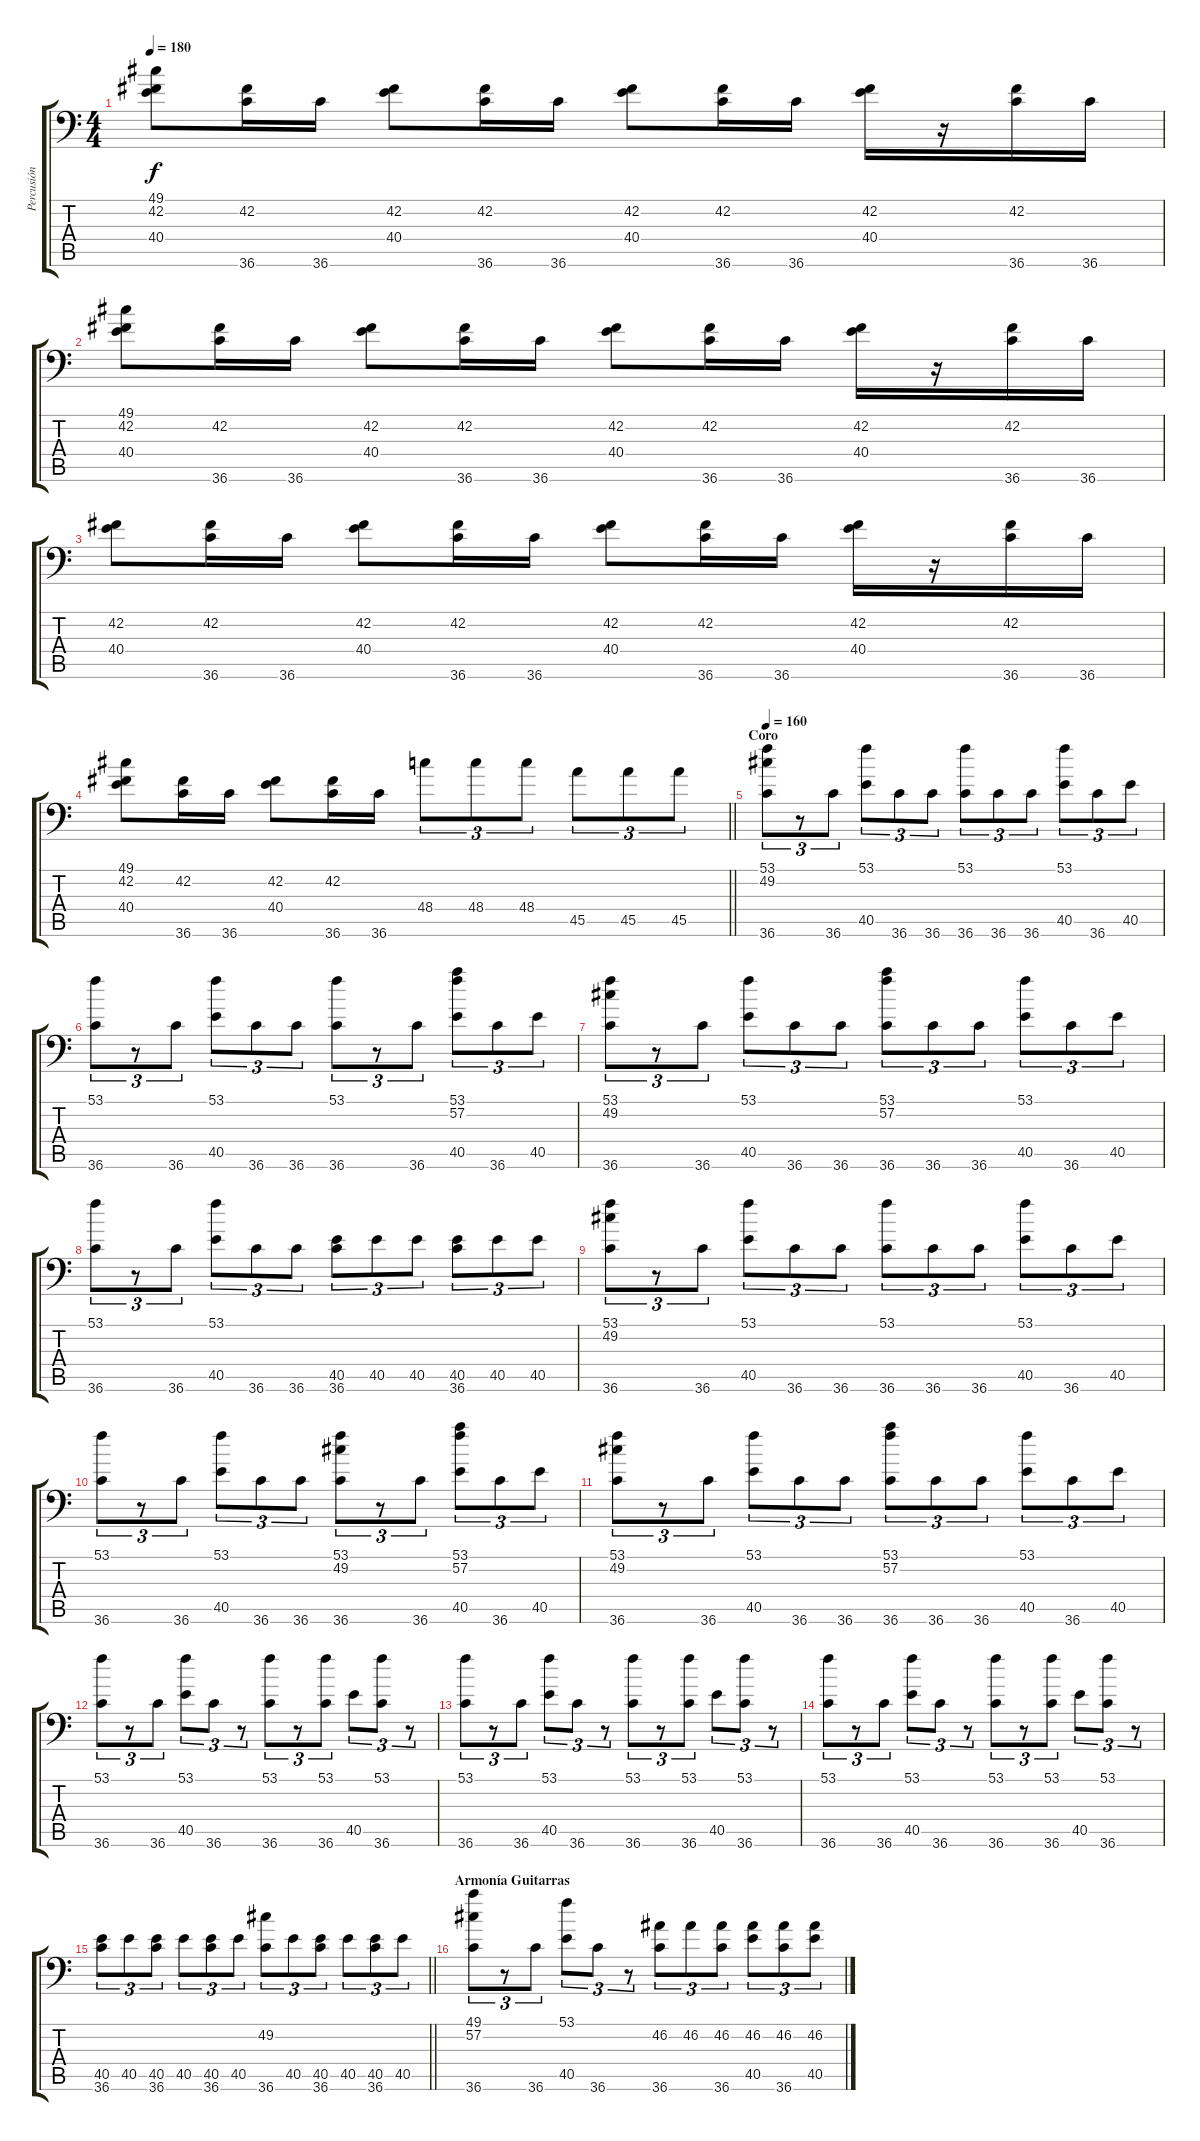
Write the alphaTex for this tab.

\track ("Percusión" "Percusión") {instrument tinklebell}
\staff {score tabs}
\tuning (C-1 C-1 C-1 C-1 C-1 C-1) {hide}
\ts (4 4)
\tempo 180
\clef f4
\ks c
(49.1 42.2 40.4).8{dy f} (42.2 36.6).16 36.6.16 (42.2 40.4).8 (42.2 36.6).16 36.6.16 (42.2 40.4).8 (42.2 36.6).16 36.6.16 (42.2 40.4).16 r.16 (42.2 36.6).16 36.6.16 |
(49.1 42.2 40.4).8 (42.2 36.6).16 36.6.16 (42.2 40.4).8 (42.2 36.6).16 36.6.16 (42.2 40.4).8 (42.2 36.6).16 36.6.16 (42.2 40.4).16 r.16 (42.2 36.6).16 36.6.16 |
(42.2 40.4).8 (42.2 36.6).16 36.6.16 (42.2 40.4).8 (42.2 36.6).16 36.6.16 (42.2 40.4).8 (42.2 36.6).16 36.6.16 (42.2 40.4).16 r.16 (42.2 36.6).16 36.6.16 |
\barLineRight lightlight
(49.1 42.2 40.4).8 (42.2 36.6).16 36.6.16 (42.2 40.4).8 (42.2 36.6).16 36.6.16 48.4.8{tu (3 2)} 48.4.8{tu (3 2)} 48.4.8{tu (3 2)} 45.5.8{tu (3 2)} 45.5.8{tu (3 2)} 45.5.8{tu (3 2)} |
\section ("" "Coro")
\tempo 160
(53.1 49.2 36.6).8{tu (3 2)} r.8{tu (3 2)} 36.6.8{tu (3 2)} (53.1 40.5).8{tu (3 2)} 36.6.8{tu (3 2)} 36.6.8{tu (3 2)} (53.1 36.6).8{tu (3 2)} 36.6.8{tu (3 2)} 36.6.8{tu (3 2)} (53.1 40.5).8{tu (3 2)} 36.6.8{tu (3 2)} 40.5.8{tu (3 2)} |
(53.1 36.6).8{tu (3 2)} r.8{tu (3 2)} 36.6.8{tu (3 2)} (53.1 40.5).8{tu (3 2)} 36.6.8{tu (3 2)} 36.6.8{tu (3 2)} (53.1 36.6).8{tu (3 2)} r.8{tu (3 2)} 36.6.8{tu (3 2)} (53.1 57.2 40.5).8{tu (3 2)} 36.6.8{tu (3 2)} 40.5.8{tu (3 2)} |
(53.1 49.2 36.6).8{tu (3 2)} r.8{tu (3 2)} 36.6.8{tu (3 2)} (53.1 40.5).8{tu (3 2)} 36.6.8{tu (3 2)} 36.6.8{tu (3 2)} (53.1 57.2 36.6).8{tu (3 2)} 36.6.8{tu (3 2)} 36.6.8{tu (3 2)} (53.1 40.5).8{tu (3 2)} 36.6.8{tu (3 2)} 40.5.8{tu (3 2)} |
(53.1 36.6).8{tu (3 2)} r.8{tu (3 2)} 36.6.8{tu (3 2)} (53.1 40.5).8{tu (3 2)} 36.6.8{tu (3 2)} 36.6.8{tu (3 2)} (40.5 36.6).8{tu (3 2)} 40.5.8{tu (3 2)} 40.5.8{tu (3 2)} (40.5 36.6).8{tu (3 2)} 40.5.8{tu (3 2)} 40.5.8{tu (3 2)} |
(53.1 49.2 36.6).8{tu (3 2)} r.8{tu (3 2)} 36.6.8{tu (3 2)} (53.1 40.5).8{tu (3 2)} 36.6.8{tu (3 2)} 36.6.8{tu (3 2)} (53.1 36.6).8{tu (3 2)} 36.6.8{tu (3 2)} 36.6.8{tu (3 2)} (53.1 40.5).8{tu (3 2)} 36.6.8{tu (3 2)} 40.5.8{tu (3 2)} |
(53.1 36.6).8{tu (3 2)} r.8{tu (3 2)} 36.6.8{tu (3 2)} (53.1 40.5).8{tu (3 2)} 36.6.8{tu (3 2)} 36.6.8{tu (3 2)} (53.1 49.2 36.6).8{tu (3 2)} r.8{tu (3 2)} 36.6.8{tu (3 2)} (53.1 57.2 40.5).8{tu (3 2)} 36.6.8{tu (3 2)} 40.5.8{tu (3 2)} |
(53.1 49.2 36.6).8{tu (3 2)} r.8{tu (3 2)} 36.6.8{tu (3 2)} (53.1 40.5).8{tu (3 2)} 36.6.8{tu (3 2)} 36.6.8{tu (3 2)} (53.1 57.2 36.6).8{tu (3 2)} 36.6.8{tu (3 2)} 36.6.8{tu (3 2)} (53.1 40.5).8{tu (3 2)} 36.6.8{tu (3 2)} 40.5.8{tu (3 2)} |
(53.1 36.6).8{tu (3 2)} r.8{tu (3 2)} 36.6.8{tu (3 2)} (53.1 40.5).8{tu (3 2)} 36.6.8{tu (3 2)} r.8{tu (3 2)} (53.1 36.6).8{tu (3 2)} r.8{tu (3 2)} (53.1 36.6).8{tu (3 2)} 40.5.8{tu (3 2)} (53.1 36.6).8{tu (3 2)} r.8{tu (3 2)} |
(53.1 36.6).8{tu (3 2)} r.8{tu (3 2)} 36.6.8{tu (3 2)} (53.1 40.5).8{tu (3 2)} 36.6.8{tu (3 2)} r.8{tu (3 2)} (53.1 36.6).8{tu (3 2)} r.8{tu (3 2)} (53.1 36.6).8{tu (3 2)} 40.5.8{tu (3 2)} (53.1 36.6).8{tu (3 2)} r.8{tu (3 2)} |
(53.1 36.6).8{tu (3 2)} r.8{tu (3 2)} 36.6.8{tu (3 2)} (53.1 40.5).8{tu (3 2)} 36.6.8{tu (3 2)} r.8{tu (3 2)} (53.1 36.6).8{tu (3 2)} r.8{tu (3 2)} (53.1 36.6).8{tu (3 2)} 40.5.8{tu (3 2)} (53.1 36.6).8{tu (3 2)} r.8{tu (3 2)} |
\barLineRight lightlight
(40.5 36.6).8{tu (3 2)} 40.5.8{tu (3 2)} (40.5 36.6).8{tu (3 2)} 40.5.8{tu (3 2)} (40.5 36.6).8{tu (3 2)} 40.5.8{tu (3 2)} (49.2 36.6).8{tu (3 2)} 40.5.8{tu (3 2)} (40.5 36.6).8{tu (3 2)} 40.5.8{tu (3 2)} (40.5 36.6).8{tu (3 2)} 40.5.8{tu (3 2)} |
\section ("" "Armonía Guitarras")
(49.1 57.2 36.6).8{tu (3 2)} r.8{tu (3 2)} 36.6.8{tu (3 2)} (53.1 40.5).8{tu (3 2)} 36.6.8{tu (3 2)} r.8{tu (3 2)} (46.2 36.6).8{tu (3 2)} 46.2.8{tu (3 2)} (46.2 36.6).8{tu (3 2)} (46.2 40.5).8{tu (3 2)} (46.2 36.6).8{tu (3 2)} (46.2 40.5).8{tu (3 2)}
